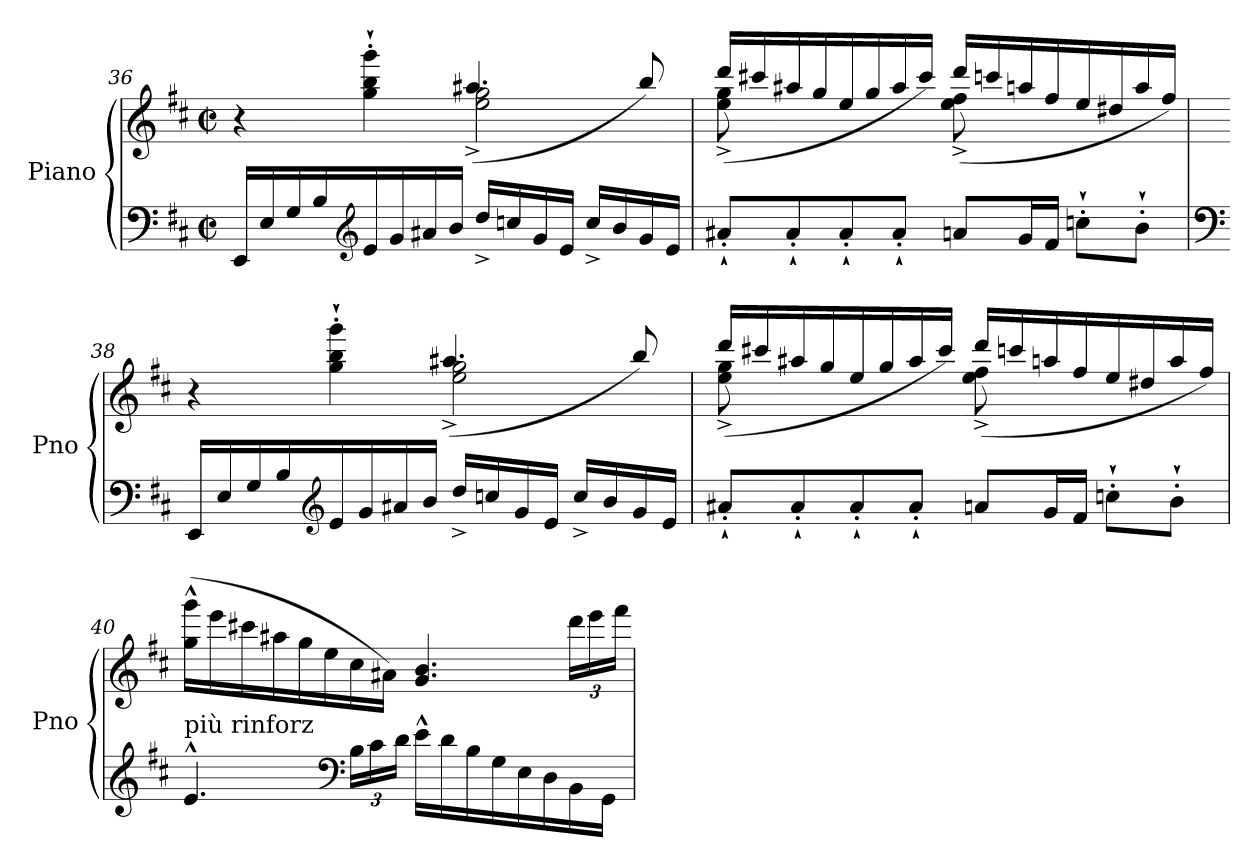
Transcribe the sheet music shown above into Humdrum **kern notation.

**kern	**kern
*part1	*part1
*staff2	*staff1
*I"Piano	*
*I'Pno	*
*clefF4	*clefG2
*k[f#c#]	*k[f#c#]
*M4/4	*M4/4
*met(c|)	*met(c|)
=36	=36
*	*^
16EE/LL	4r	2ryy
16E/	.	.
16G/	.	.
16B/	.	.
*clefG2	*	*
16e/	4gg\'` 4bb\'` 4ggg\'`	.
16g/	.	.
16a#X/	.	.
16b/JJ	.	.
16dd^/LL	2ee\ 2gg\	(4.aa#X^/
16ccn/	.	.
16g/	.	.
16e/JJ	.	.
16cc^/LL	.	.
16b/	.	.
16g/	.	8bb/)
16e/JJ	.	.
!!LO:LB:g=z	!!
=37	=37	=37
8a#X'`/L	8ee\ 8gg\	(16ddd^/LL
.	.	16ccc#X/
8a#'`/	8ryy	16aa#X/
.	.	16gg/
8a#'`/	4ryy	16ee/
.	.	16gg/
8a#'`/J	.	16aa#/
.	.	16ccc#/JJ)
8an/L	8ee\ 8ff#\	(16ddd^/LL
.	.	16cccn/
16g/L	8ryy	16aan/
16f#/JJ	.	16ff#/
8ccn'`\L	4ryy	16ee/
.	.	16dd#X/
8b'`\J	.	16aa/
.	.	16ff#/JJ)
=38	=38	=38
*clefF4	*	*
16EE/LL	4r	2ryy
16E/	.	.
16G/	.	.
16B/	.	.
*clefG2	*	*
16e/	4gg\'` 4bb\'` 4ggg\'`	.
16g/	.	.
16a#X/	.	.
16b/JJ	.	.
16dd^/LL	2ee\ 2gg\	(4.aa#X^/
16ccn/	.	.
16g/	.	.
16e/JJ	.	.
16cc^/LL	.	.
16b/	.	.
16g/	.	8bb/)
16e/JJ	.	.
!!LO:LB:g=z	!!
=39	=39	=39
8a#X'`/L	8ee\ 8gg\	(16ddd^/LL
.	.	16ccc#X/
8a#'`/	8ryy	16aa#X/
.	.	16gg/
8a#'`/	4ryy	16ee/
.	.	16gg/
8a#'`/J	.	16aa#/
.	.	16ccc#/JJ)
8an/L	8ee\ 8ff#\	(16ddd^/LL
.	.	16cccn/
16g/L	8ryy	16aan/
16f#/JJ	.	16ff#/
8ccn'`\L	4ryy	16ee/
.	.	16dd#X/
8b'`\J	.	16aa/
.	.	16ff#/JJ)
=40	=40	=40
!LO:TX:a:t=più rinforz	!	!
*	*v	*v
4.e^^/	(16gg\^^ 16ggg\^^LL
.	16eee\
.	16ccc#X\
.	16aa#X\
.	16gg\
.	16ee\
*clefF4	*
*Xbrackettup	*
24B\LL	16cc#\
24c#\	.
.	16a#X\JJ)
24d\JJ	.
16e^^\LL	4.g/ 4.b/
16d\	.
16B\	.
16G\	.
16E\	.
16D\	.
*	*Xbrackettup
16BB\	24ddd\LL
.	24eee\
16GG\JJ	.
.	24fff#\JJ
=	=
*-	*-
